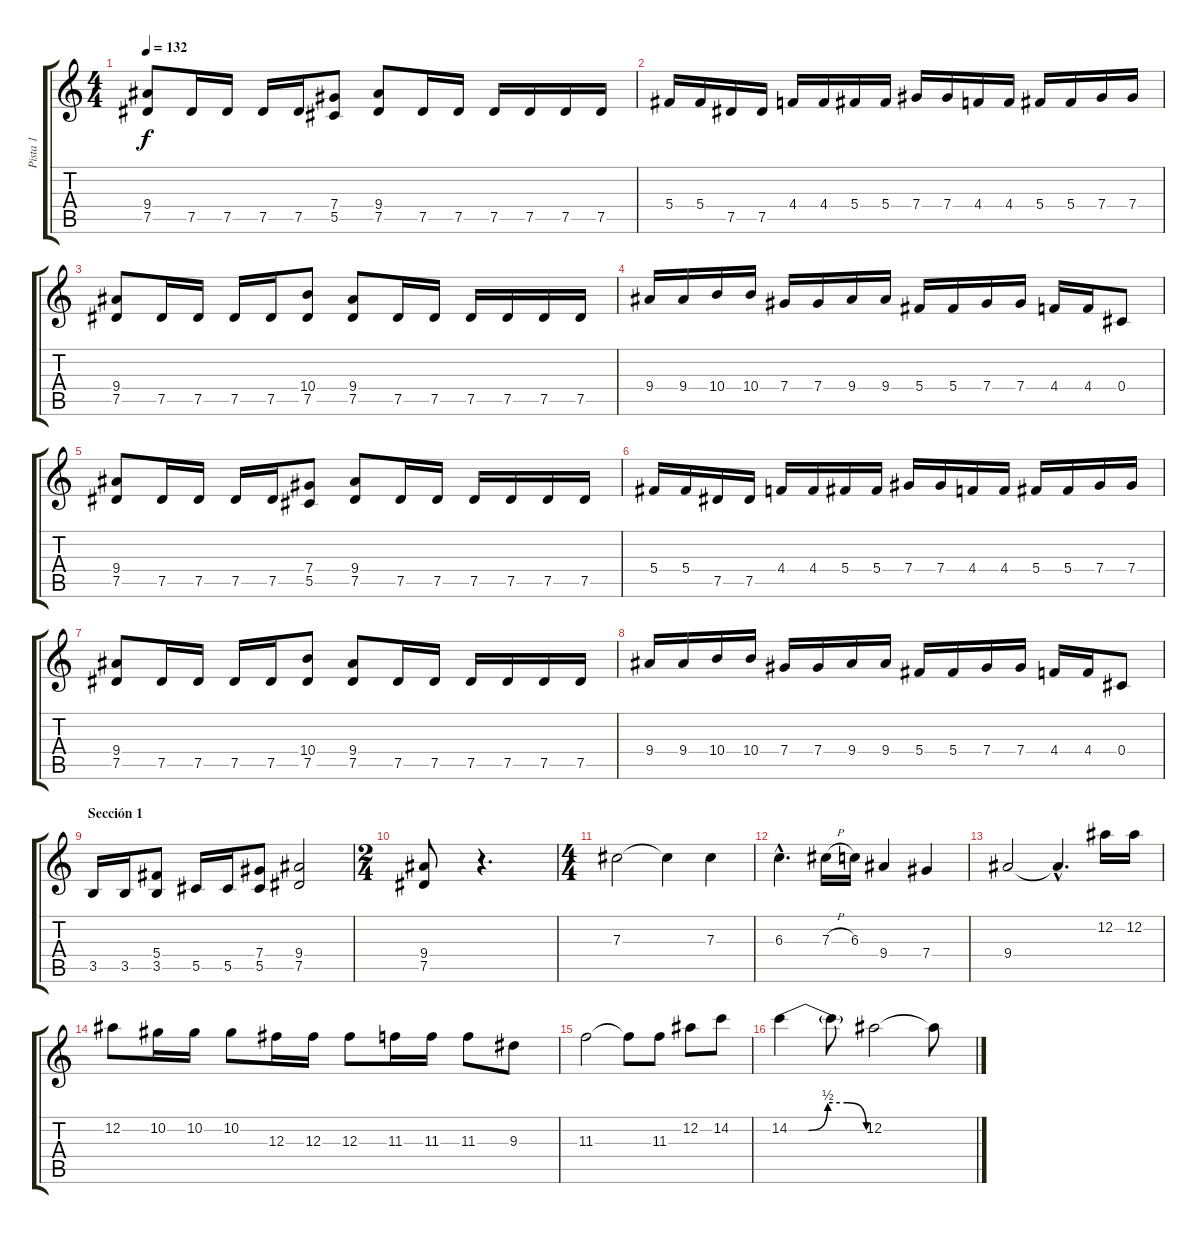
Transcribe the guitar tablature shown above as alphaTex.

\track ("Pista 1" "Pista 1") {instrument distortionguitar}
\staff {score tabs}
\tuning (Eb4 Bb3 Gb3 Db3 Ab2 Eb2) {hide}
\ts (4 4)
\tempo 132
\clef g2
\ks c
(9.4 7.5).8{dy f} 7.5.16 7.5.16 7.5.16 7.5.16 (7.4 5.5).8 (9.4 7.5).8 7.5.16 7.5.16 7.5.16 7.5.16 7.5.16 7.5.16 |
5.4.16 5.4.16 7.5.16 7.5.16 4.4.16 4.4.16 5.4.16 5.4.16 7.4.16 7.4.16 4.4.16 4.4.16 5.4.16 5.4.16 7.4.16 7.4.16 |
(9.4 7.5).8 7.5.16 7.5.16 7.5.16 7.5.16 (10.4 7.5).8 (9.4 7.5).8 7.5.16 7.5.16 7.5.16 7.5.16 7.5.16 7.5.16 |
9.4.16 9.4.16 10.4.16 10.4.16 7.4.16 7.4.16 9.4.16 9.4.16 5.4.16 5.4.16 7.4.16 7.4.16 4.4.16 4.4.16 0.4.8 |
(9.4 7.5).8 7.5.16 7.5.16 7.5.16 7.5.16 (7.4 5.5).8 (9.4 7.5).8 7.5.16 7.5.16 7.5.16 7.5.16 7.5.16 7.5.16 |
5.4.16 5.4.16 7.5.16 7.5.16 4.4.16 4.4.16 5.4.16 5.4.16 7.4.16 7.4.16 4.4.16 4.4.16 5.4.16 5.4.16 7.4.16 7.4.16 |
(9.4 7.5).8 7.5.16 7.5.16 7.5.16 7.5.16 (10.4 7.5).8 (9.4 7.5).8 7.5.16 7.5.16 7.5.16 7.5.16 7.5.16 7.5.16 |
9.4.16 9.4.16 10.4.16 10.4.16 7.4.16 7.4.16 9.4.16 9.4.16 5.4.16 5.4.16 7.4.16 7.4.16 4.4.16 4.4.16 0.4.8 |
\section ("" "Sección 1")
3.5.16 3.5.16 (5.4 3.5).8 5.5.16 5.5.16 (7.4 5.5).8 (9.4 7.5).2 |
\ts (2 4)
(9.4 7.5).8 r.4{d} |
\ts (4 4)
7.3.2 7.3{t}.4 7.3.4 |
6.3{hac}.4{d} 7.3{h}.16 6.3.16 9.4.4 7.4.4 |
9.4.2 9.4{hac t}.4{d} 12.2.16 12.2.16 |
12.2.8 10.2.16 10.2.16 10.2.8 12.3.16 12.3.16 12.3.8 11.3.16 11.3.16 11.3.8 9.3.8 |
11.3.2 11.3{t}.8 11.3.8 12.2.8 14.2.8 |
14.2{be (custom 0 0 15 0 30 2 45 2 60 0)}.4 14.2{t}.8 12.2.2 12.2{t}.8
